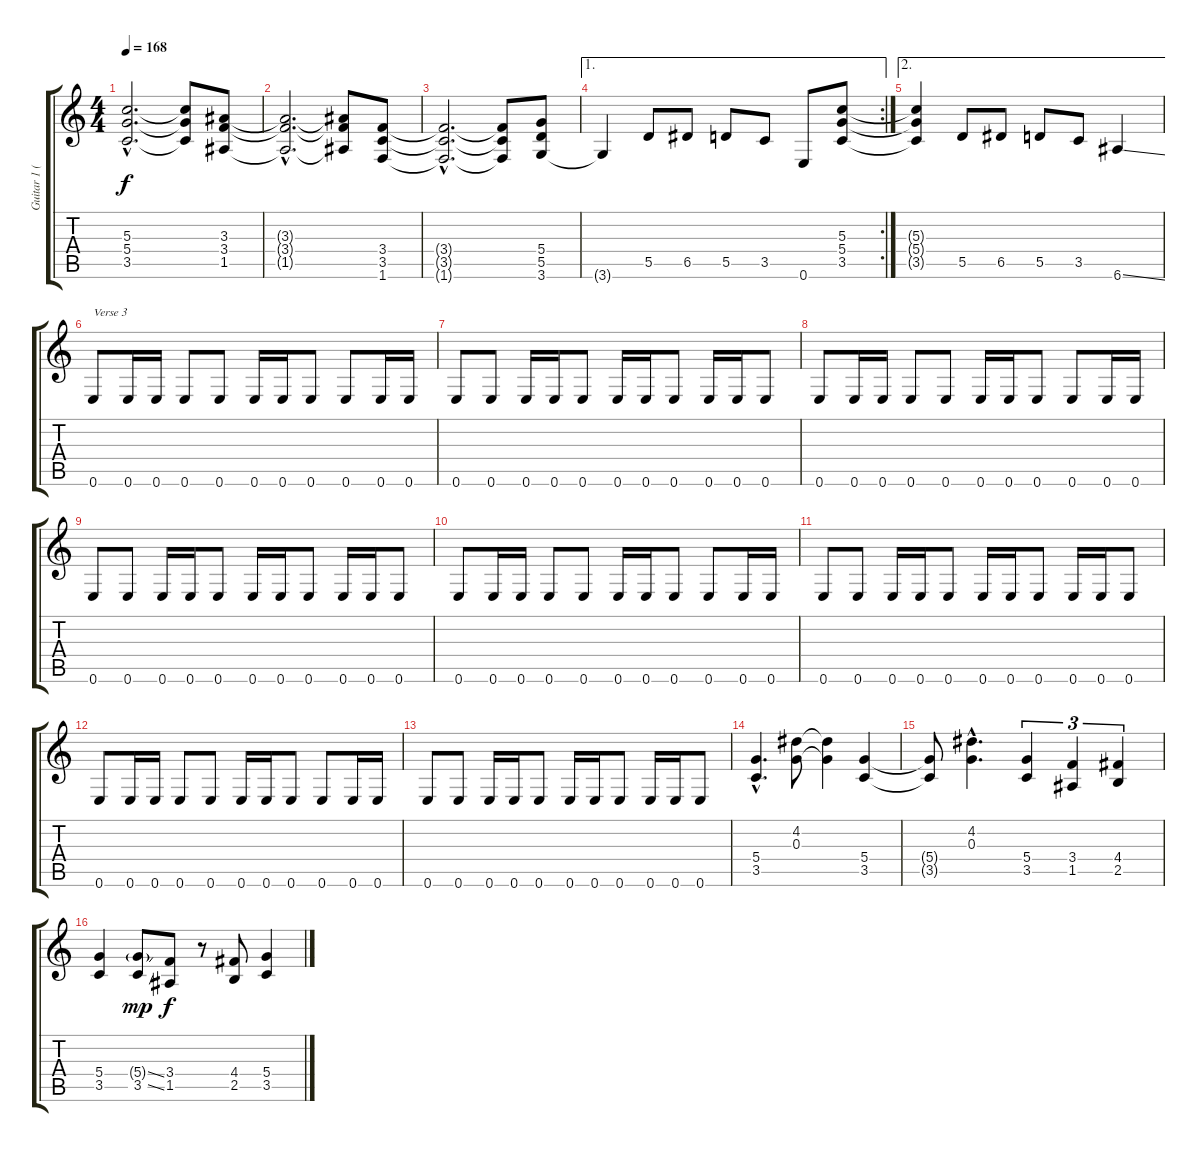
\track ("Guitar 1 (Rhythm)" "Guitar 1 (") {instrument distortionguitar}
\staff {score tabs}
\tuning (E4 B3 G3 D3 A2 E2) {hide}
\ts (4 4)
\tempo 168
\clef g2
\ks c
(5.3{hac t} 5.4{hac t} 3.5{hac t}).2{d dy f} (5.3{t} 5.4{t} 3.5{t}).8 (3.3 3.4 1.5).8 |
(3.3{hac t} 3.4{hac t} 1.5{hac t}).2{d} (3.3{t} 3.4{t} 1.5{t}).8 (3.4 3.5 1.6).8 |
(3.4{hac t} 3.5{hac t} 1.6{hac t}).2{d} (3.4{t} 3.5{t} 1.6{t}).8 (5.4 5.5 3.6).8 |
\ae 1
\rc 2
3.6{t}.4 5.5.8 6.5.8 5.5.8 3.5.8 0.6.8 (5.3 5.4 3.5).8 |
\ae 2
(5.3{t} 5.4{t} 3.5{t}).4 5.5.8 6.5.8 5.5.8 3.5.8 6.6{ss}.4 |
0.6.8{txt "Verse 3"} 0.6.16 0.6.16 0.6.8 0.6.8 0.6.16 0.6.16 0.6.8 0.6.8 0.6.16 0.6.16 |
0.6.8 0.6.8 0.6.16 0.6.16 0.6.8 0.6.16 0.6.16 0.6.8 0.6.16 0.6.16 0.6.8 |
0.6.8 0.6.16 0.6.16 0.6.8 0.6.8 0.6.16 0.6.16 0.6.8 0.6.8 0.6.16 0.6.16 |
0.6.8 0.6.8 0.6.16 0.6.16 0.6.8 0.6.16 0.6.16 0.6.8 0.6.16 0.6.16 0.6.8 |
0.6.8 0.6.16 0.6.16 0.6.8 0.6.8 0.6.16 0.6.16 0.6.8 0.6.8 0.6.16 0.6.16 |
0.6.8 0.6.8 0.6.16 0.6.16 0.6.8 0.6.16 0.6.16 0.6.8 0.6.16 0.6.16 0.6.8 |
0.6.8 0.6.16 0.6.16 0.6.8 0.6.8 0.6.16 0.6.16 0.6.8 0.6.8 0.6.16 0.6.16 |
0.6.8 0.6.8 0.6.16 0.6.16 0.6.8 0.6.16 0.6.16 0.6.8 0.6.16 0.6.16 0.6.8 |
(5.4{hac} 3.5{hac}).4{d} (4.2 0.3).8 (4.2{t} 0.3{t}).4 (5.4 3.5).4 |
(5.4{t} 3.5{t}).8 (4.2{hac} 0.3{hac}).4{d} (5.4 3.5).4{tu (3 2)} (3.4 1.5).4{tu (3 2)} (4.4 2.5).4{tu (3 2)} |
(5.4 3.5).4 (5.4{ss g} 3.5{ss}).8{dy mp} (3.4 1.5).8{dy f} r.8 (4.4 2.5).8 (5.4 3.5).4
